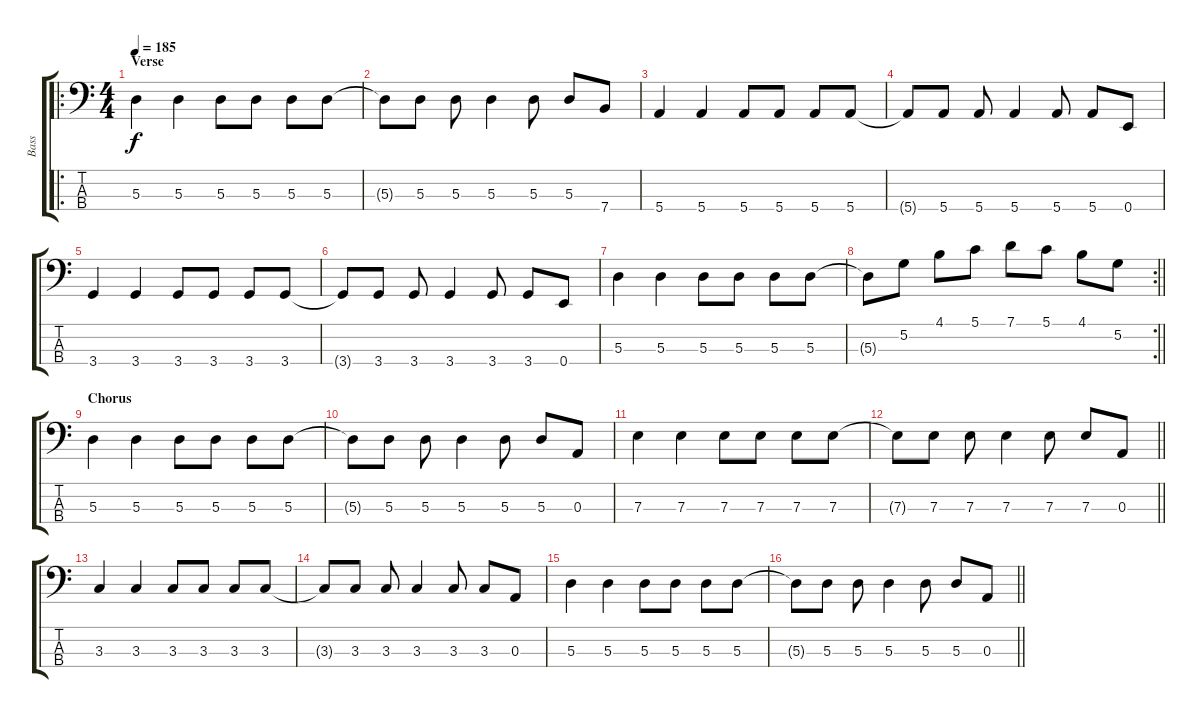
\track ("Bass" "Bass") {instrument electricbassfinger}
\staff {score tabs}
\tuning (G2 D2 A1 E1) {hide}
\ro
\ts (4 4)
\section ("" "Verse")
\tempo 185
\clef f4
\ks c
5.3.4{dy f} 5.3.4 5.3.8 5.3.8 5.3.8 5.3.8 |
5.3{t}.8 5.3.8 5.3.8 5.3.4 5.3.8 5.3.8 7.4.8 |
5.4.4 5.4.4 5.4.8 5.4.8 5.4.8 5.4.8 |
5.4{t}.8 5.4.8 5.4.8 5.4.4 5.4.8 5.4.8 0.4.8 |
3.4.4 3.4.4 3.4.8 3.4.8 3.4.8 3.4.8 |
3.4{t}.8 3.4.8 3.4.8 3.4.4 3.4.8 3.4.8 0.4.8 |
5.3.4 5.3.4 5.3.8 5.3.8 5.3.8 5.3.8 |
\rc 2
\barLineRight lightlight
5.3{t}.8 5.2.8 4.1.8 5.1.8 7.1.8 5.1.8 4.1.8 5.2.8 |
\section ("" "Chorus")
5.3.4 5.3.4 5.3.8 5.3.8 5.3.8 5.3.8 |
5.3{t}.8 5.3.8 5.3.8 5.3.4 5.3.8 5.3.8 0.3.8 |
7.3.4 7.3.4 7.3.8 7.3.8 7.3.8 7.3.8 |
\barLineRight lightlight
7.3{t}.8 7.3.8 7.3.8 7.3.4 7.3.8 7.3.8 0.3.8 |
3.3.4 3.3.4 3.3.8 3.3.8 3.3.8 3.3.8 |
3.3{t}.8 3.3.8 3.3.8 3.3.4 3.3.8 3.3.8 0.3.8 |
5.3.4 5.3.4 5.3.8 5.3.8 5.3.8 5.3.8 |
\barLineRight lightlight
5.3{t}.8 5.3.8 5.3.8 5.3.4 5.3.8 5.3.8 0.3.8
